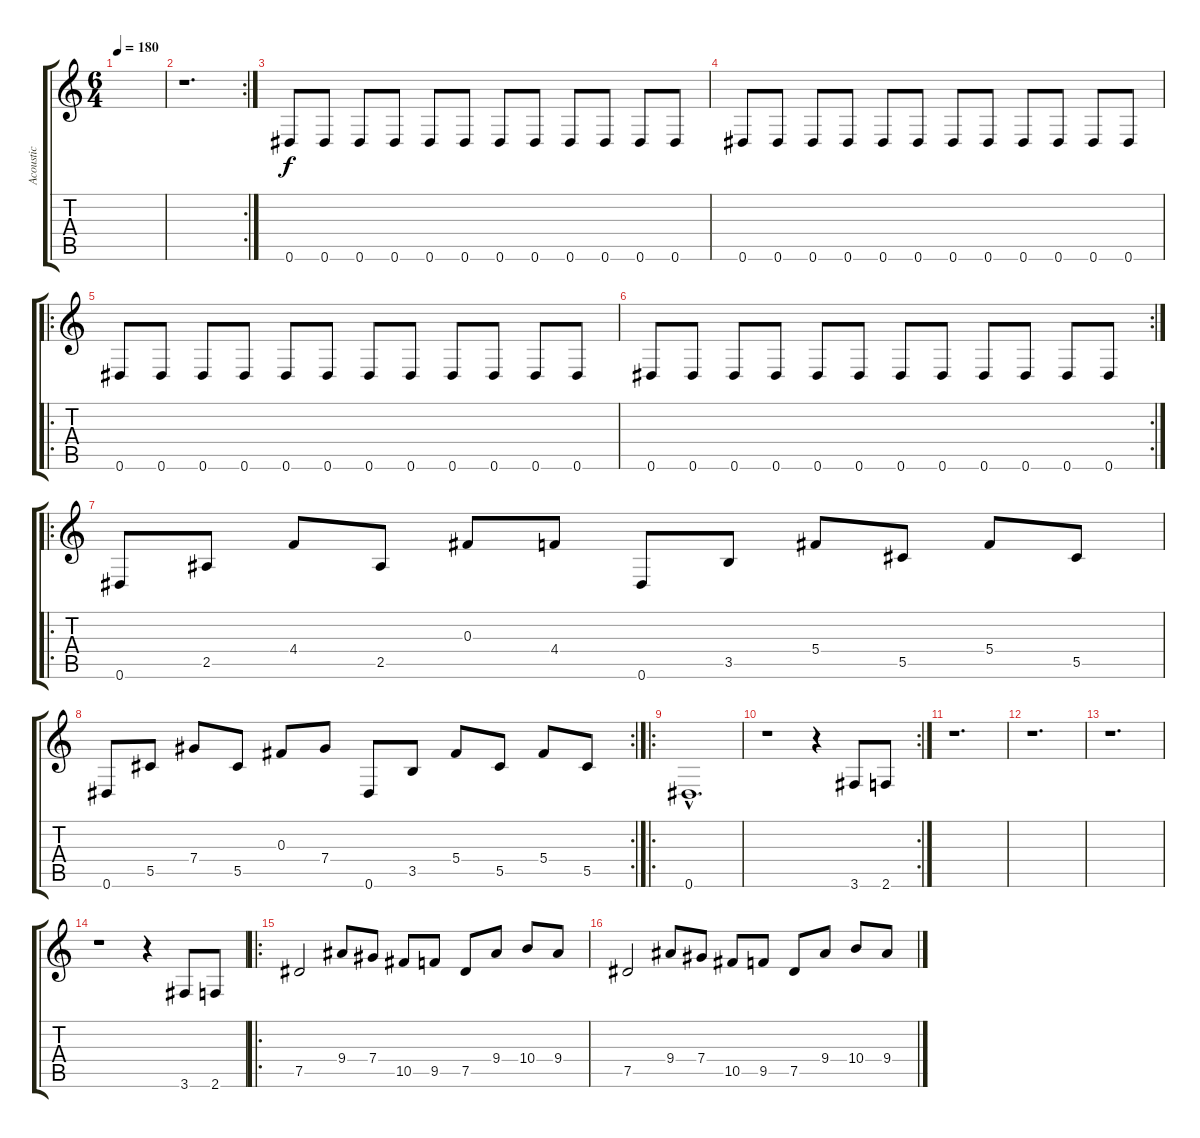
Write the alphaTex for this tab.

\track ("Acoustic" "Acoustic") {instrument acousticguitarsteel}
\staff {score tabs}
\tuning (Eb4 Bb3 Gb3 Db3 Ab2 Eb2) {hide}
\ts (6 4)
\tempo 180
\clef g2
\ks c
|
\rc 2
r.1{d} |
0.6.8 0.6.8 0.6.8 0.6.8 0.6.8 0.6.8 0.6.8 0.6.8 0.6.8 0.6.8 0.6.8 0.6.8 |
0.6.8 0.6.8 0.6.8 0.6.8 0.6.8 0.6.8 0.6.8 0.6.8 0.6.8 0.6.8 0.6.8 0.6.8 |
\ro
0.6.8 0.6.8 0.6.8 0.6.8 0.6.8 0.6.8 0.6.8 0.6.8 0.6.8 0.6.8 0.6.8 0.6.8 |
\rc 2
0.6.8 0.6.8 0.6.8 0.6.8 0.6.8 0.6.8 0.6.8 0.6.8 0.6.8 0.6.8 0.6.8 0.6.8 |
\ro
0.6.8 2.5.8 4.4.8 2.5.8 0.3.8 4.4.8 0.6.8 3.5.8 5.4.8 5.5.8 5.4.8 5.5.8 |
\rc 2
0.6.8 5.5.8 7.4.8 5.5.8 0.3.8 7.4.8 0.6.8 3.5.8 5.4.8 5.5.8 5.4.8 5.5.8 |
\ro
0.6{hac}.1{d} |
\rc 2
r.1 r.4 3.6.8 2.6.8 |
r.1{d} |
r.1{d} |
r.1{d} |
r.1 r.4 3.6.8 2.6.8 |
\ro
7.5.2 9.4.8 7.4.8 10.5.8 9.5.8 7.5.8 9.4.8 10.4.8 9.4.8 |
7.5.2 9.4.8 7.4.8 10.5.8 9.5.8 7.5.8 9.4.8 10.4.8 9.4.8
